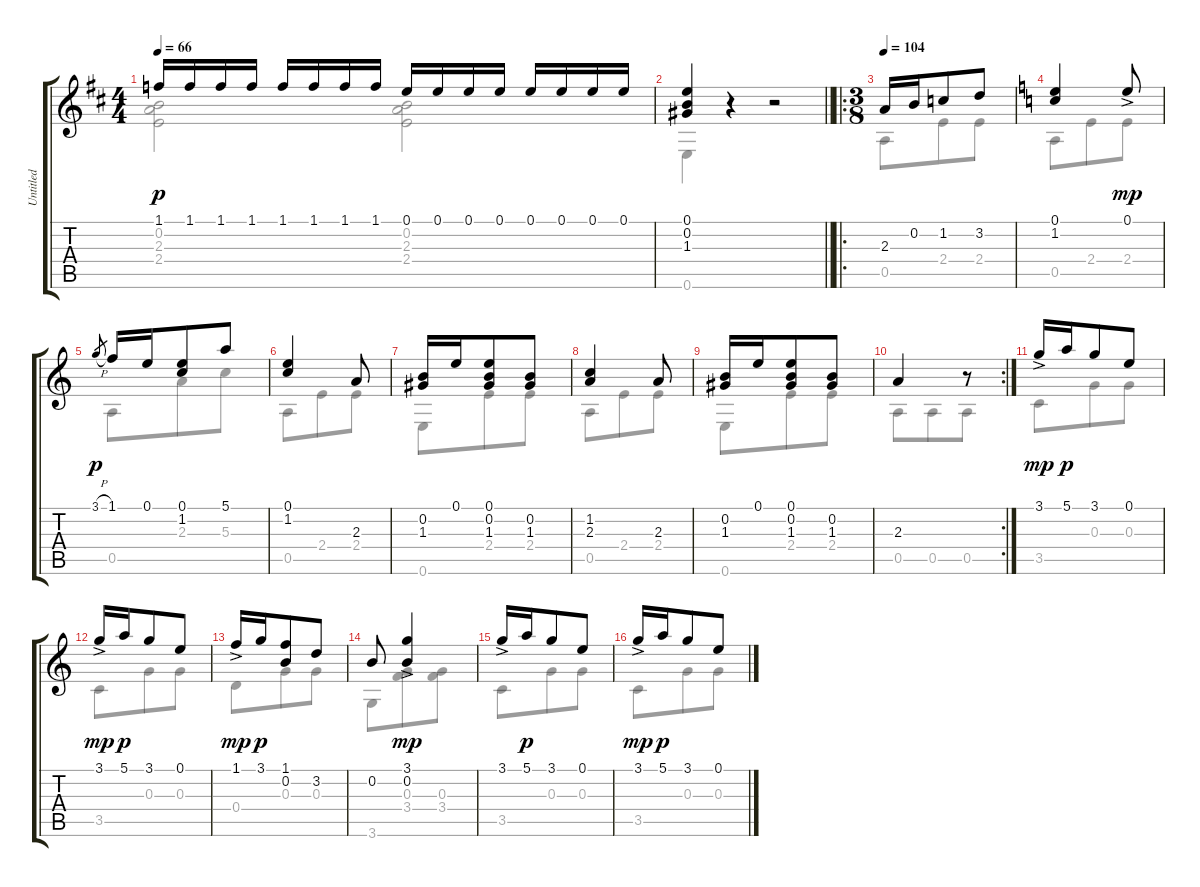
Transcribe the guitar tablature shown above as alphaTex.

\track ("Untitled" "Untitled") {instrument acousticguitarnylon}
\staff {score tabs}
\tuning (E4 B3 G3 D3 A2 E2) {hide}
\voice
\ts (4 4)
\tempo 66
\clef g2
\ks d
1.1.16{dy p} 1.1.16 1.1.16 1.1.16 1.1.16 1.1.16 1.1.16 1.1.16 0.1.16 0.1.16 0.1.16 0.1.16 0.1.16 0.1.16 0.1.16 0.1.16 |
\barLineRight lightlight
(0.1 0.2 1.3).4 r.4 r.2 |
\ro
\ts (3 8)
\tempo 104
2.3.16 0.2.16 1.2.8 3.2.8 |
\ks c
(0.1 1.2).4 0.1{ac}.8{dy mp} |
3.1{h}.8{gr dy p} 1.1.16 0.1.16 (0.1 1.2).8 5.1.8 |
(0.1 1.2).4 2.3.8 |
(0.2 1.3).16 0.1.16 (0.1 0.2 1.3).8 (0.2 1.3).8 |
(1.2 2.3).4 2.3.8 |
(0.2 1.3).16 0.1.16 (0.1 0.2 1.3).8 (0.2 1.3).8 |
\rc 2
2.3.4 r.8 |
3.1{ac}.16{dy mp} 5.1.16{dy p} 3.1.8 0.1.8 |
3.1{ac}.16{dy mp} 5.1.16{dy p} 3.1.8 0.1.8 |
1.1{ac}.16{dy mp} 3.1.16{dy p} (1.1 0.2).8 3.2.8 |
0.2.8 (3.1{ac} 0.2{ac}).4{dy mp} |
3.1{ac}.16 5.1.16{dy p} 3.1.8 0.1.8 |
3.1{ac}.16{dy mp} 5.1.16{dy p} 3.1.8 0.1.8
\voice
\clef g2
\ottava regular
\simile none
\ks d
(0.2 2.3 2.4).2{dy p} (0.2 2.3 2.4).2 |
\barLineRight lightlight
0.6.4 r.4 r.2 |
0.5.8 2.4.8 2.4.8 |
\ks c
0.5.8 2.4.8 2.4.8 |
0.5.8 2.3.8 5.3.8 |
0.5.8 2.4.8 2.4.8 |
0.6.8 2.4.8 2.4.8 |
0.5.8 2.4.8 2.4.8 |
0.6.8 2.4.8 2.4.8 |
0.5.8 0.5.8 0.5.8 |
3.5.8 0.3.8 0.3.8 |
3.5.8 0.3.8 0.3.8 |
0.4.8 0.3.8 0.3.8 |
3.6.8 (0.3 3.4).8 (0.3 3.4).8 |
3.5.8 0.3.8 0.3.8 |
3.5.8 0.3.8 0.3.8
